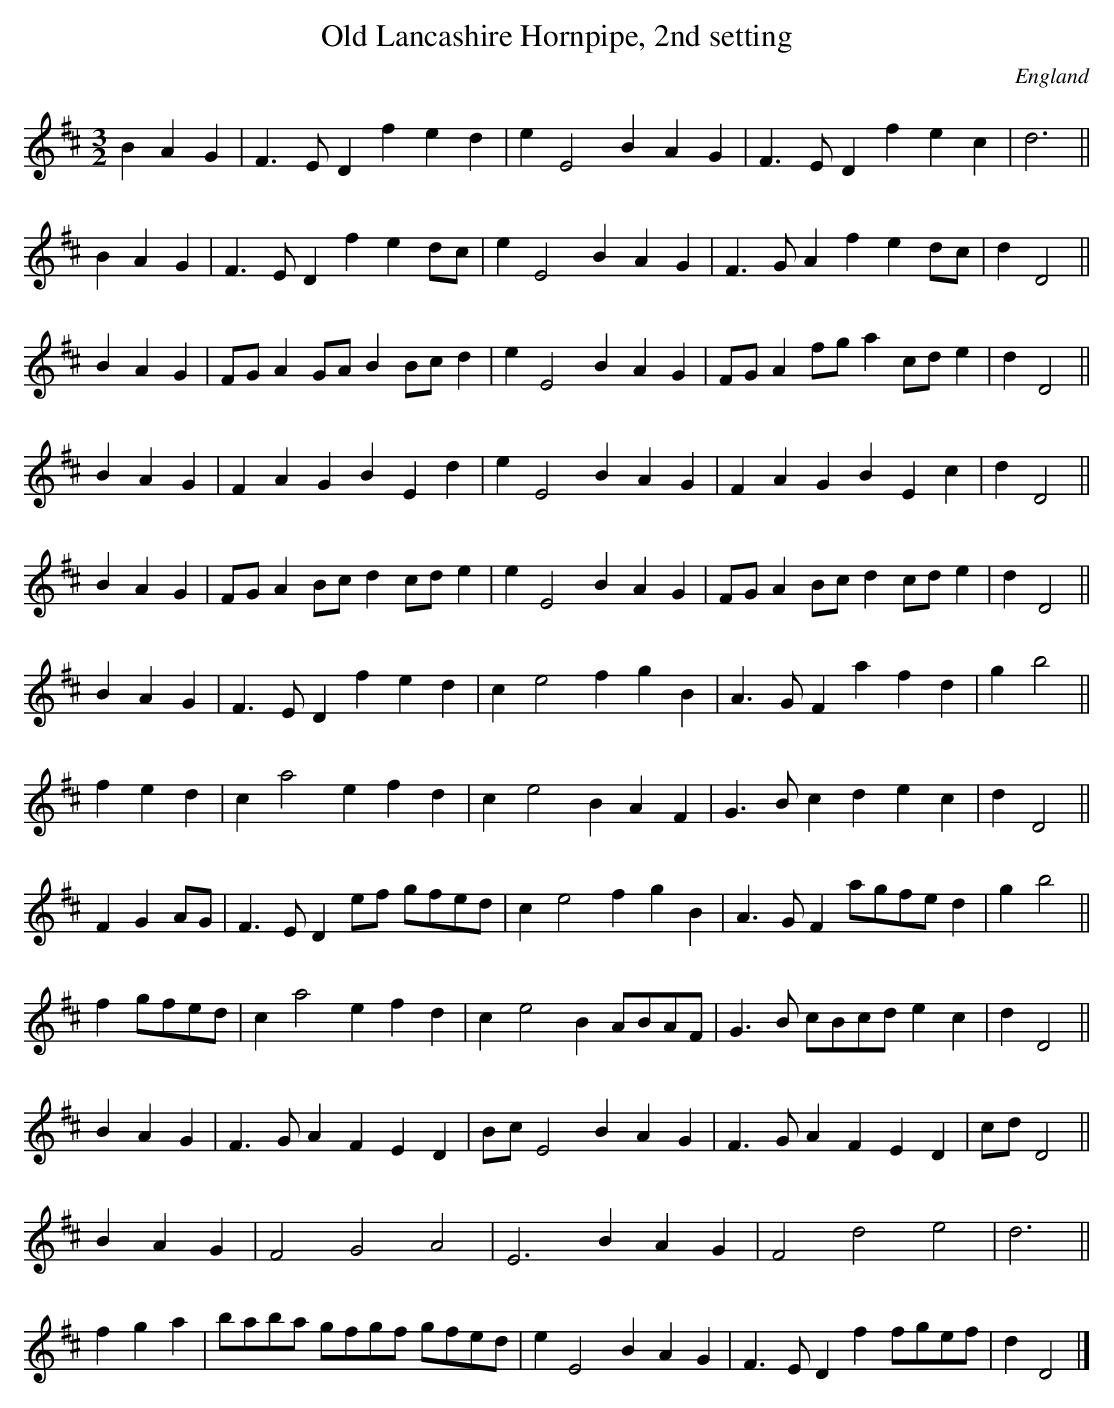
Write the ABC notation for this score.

X:1
T:Old Lancashire Hornpipe, 2nd setting
L:1/8
M:3/2
O:England
K:D
B2 A2 G2 | F3 E  D2 f2 e2 d2 | e2 E4 B2 A2 G2 | F3 E  D2 f2 e2 c2 |d6||
B2 A2 G2 | F3 E  D2 f2 e2 dc | e2 E4 B2 A2 G2 | F3 G  A2 f2 e2 dc | d2 D4||
B2 A2 G2 | FG A2 GA B2 Bc d2 | e2 E4 B2 A2 G2 | FG A2 fg a2 cd e2 | d2 D4||
B2 A2 G2 | F2 A2 G2 B2 E2 d2 | e2 E4 B2 A2 G2 | F2 A2 G2 B2 E2 c2 | d2 D4||
B2 A2 G2 | FG A2 Bc d2 cd e2 | e2 E4 B2 A2 G2 | FG A2 Bc d2 cd e2 | d2 D4||
B2 A2 G2 | F3 E  D2 f2 e2 d2 | c2 e4 f2 g2 B2 | A3 G  F2 a2 f2 d2 | g2 b4||
f2 e2 d2 | c2 a4    e2 f2 d2 | c2 e4 B2 A2 F2 | G3 B  c2 d2 e2 c2 | d2 D4||
F2 G2 AG | F3 E  D2 ef gfed  | c2 e4 f2 g2 B2 | A3 G  F2 agfe  d2 | g2 b4||
f2 gfed  | c2 a4    e2 f2 d2 | c2 e4 B2 ABAF  | G3 B  cBcd  e2 c2 | d2 D4||
B2 A2 G2 | F3 G A2  F2 E2 D2 | Bc E4 B2 A2 G2 | F3 G  A2 F2 E2 D2 | cd D4||
B2 A2 G2 | F4   G4     A4    | E6    B2 A2 G2 | F4    d4    e4    | d6||
f2 g2 a2 | baba gfgf   gfed  | e2 E4 B2 A2 G2 | F3 E  D2 f2 fgef  | d2 D4|]
